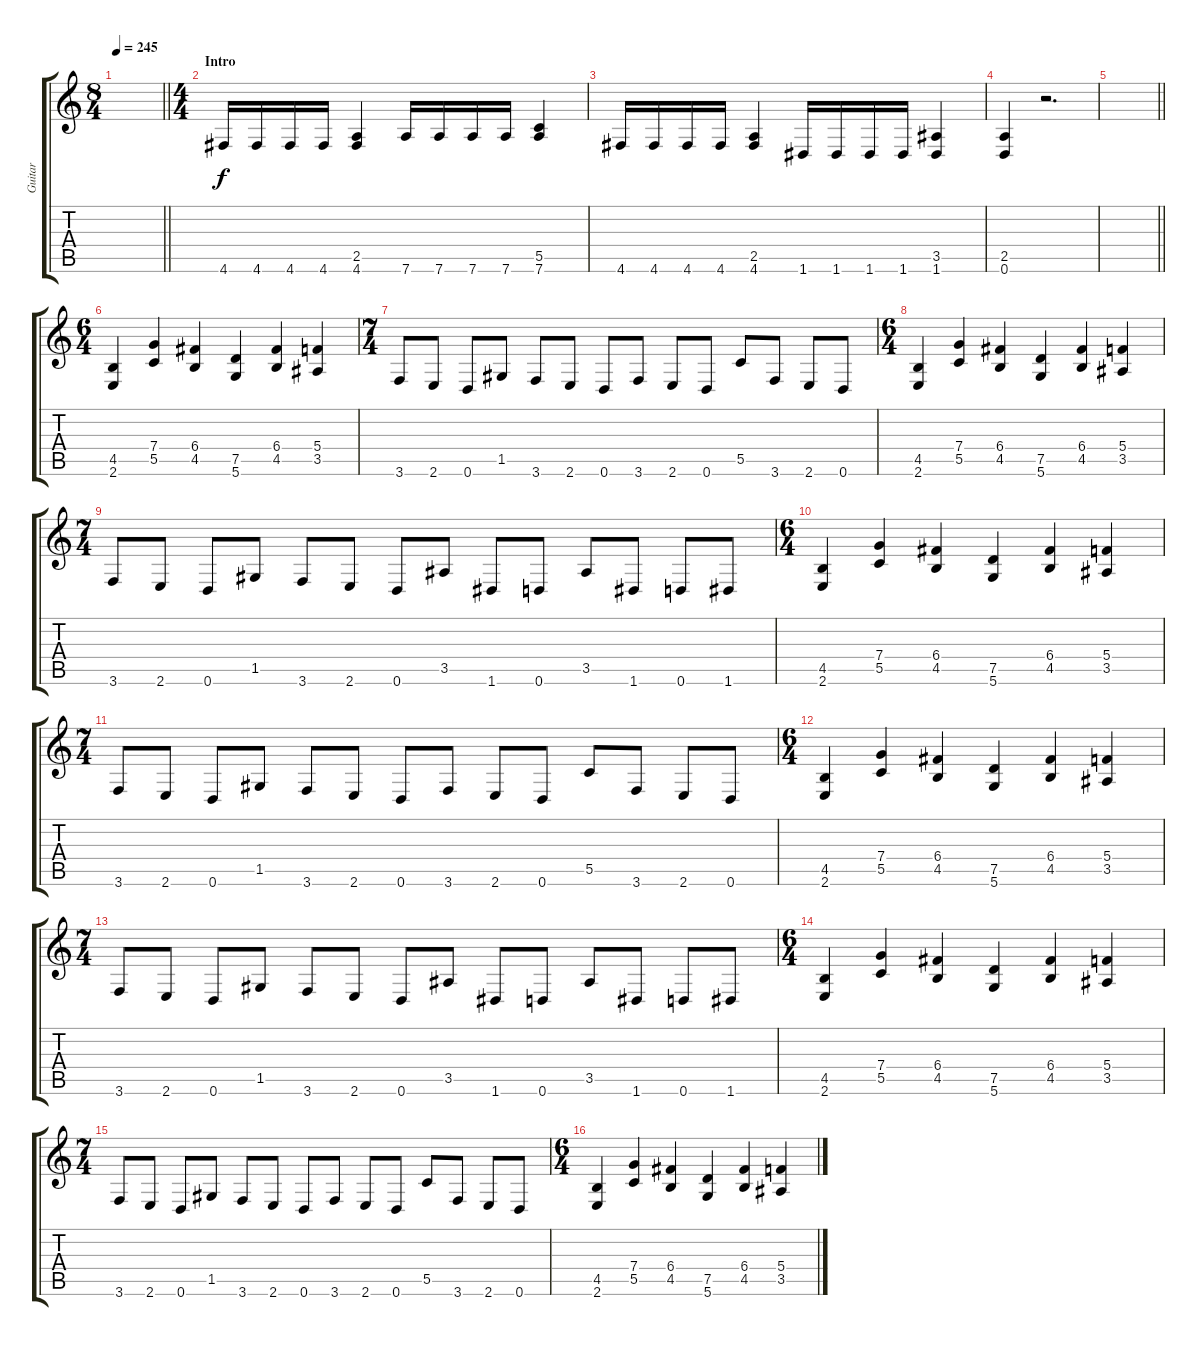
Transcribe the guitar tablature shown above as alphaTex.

\track ("Guitar" "Guitar") {instrument distortionguitar}
\staff {score tabs}
\tuning (D4 A3 F3 C3 G2 D2) {hide}
\ts (8 4)
\tempo 245
\clef g2
\barLineRight lightlight
\ks c
|
\ts (4 4)
\section ("" "Intro")
4.6.16 4.6.16 4.6.16 4.6.16 (2.5 4.6).4 7.6.16 7.6.16 7.6.16 7.6.16 (5.5 7.6).4 |
4.6.16 4.6.16 4.6.16 4.6.16 (2.5 4.6).4 1.6.16 1.6.16 1.6.16 1.6.16 (3.5 1.6).4 |
(2.5 0.6).4 r.2{d} |
\barLineRight lightlight
|
\ts (6 4)
\section ("" "")
(4.5 2.6).4 (7.4 5.5).4 (6.4 4.5).4 (7.5 5.6).4 (6.4 4.5).4 (5.4 3.5).4 |
\ts (7 4)
3.6.8 2.6.8 0.6.8 1.5.8 3.6.8 2.6.8 0.6.8 3.6.8 2.6.8 0.6.8 5.5.8 3.6.8 2.6.8 0.6.8 |
\ts (6 4)
(4.5 2.6).4 (7.4 5.5).4 (6.4 4.5).4 (7.5 5.6).4 (6.4 4.5).4 (5.4 3.5).4 |
\ts (7 4)
3.6.8 2.6.8 0.6.8 1.5.8 3.6.8 2.6.8 0.6.8 3.5.8 1.6.8 0.6.8 3.5.8 1.6.8 0.6.8 1.6.8 |
\ts (6 4)
(4.5 2.6).4 (7.4 5.5).4 (6.4 4.5).4 (7.5 5.6).4 (6.4 4.5).4 (5.4 3.5).4 |
\ts (7 4)
3.6.8 2.6.8 0.6.8 1.5.8 3.6.8 2.6.8 0.6.8 3.6.8 2.6.8 0.6.8 5.5.8 3.6.8 2.6.8 0.6.8 |
\ts (6 4)
(4.5 2.6).4 (7.4 5.5).4 (6.4 4.5).4 (7.5 5.6).4 (6.4 4.5).4 (5.4 3.5).4 |
\ts (7 4)
3.6.8 2.6.8 0.6.8 1.5.8 3.6.8 2.6.8 0.6.8 3.5.8 1.6.8 0.6.8 3.5.8 1.6.8 0.6.8 1.6.8 |
\ts (6 4)
(4.5 2.6).4 (7.4 5.5).4 (6.4 4.5).4 (7.5 5.6).4 (6.4 4.5).4 (5.4 3.5).4 |
\ts (7 4)
3.6.8 2.6.8 0.6.8 1.5.8 3.6.8 2.6.8 0.6.8 3.6.8 2.6.8 0.6.8 5.5.8 3.6.8 2.6.8 0.6.8 |
\ts (6 4)
(4.5 2.6).4 (7.4 5.5).4 (6.4 4.5).4 (7.5 5.6).4 (6.4 4.5).4 (5.4 3.5).4
